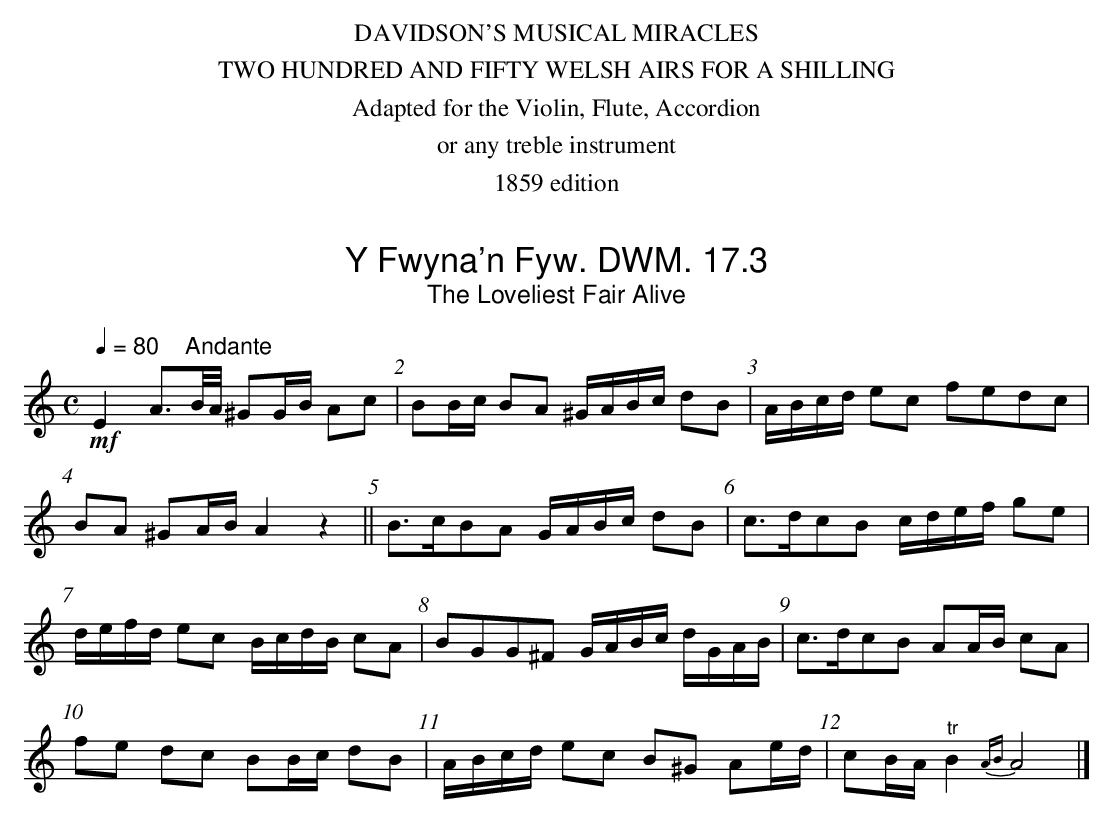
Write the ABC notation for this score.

X:1
T:Fwyna'n Fyw. DWM. 17.3, Y
T:Loveliest Fair Alive, The
M:C
L:1/16
Q:1/4=80 "    Andante"
K:Am
!mf!E4 A3B/A/ ^G2GB A2c2|B2Bc B2A2 ^GABc d2B2|\\
ABcd e2c2 f2e2d2c2|
B2A2 ^G2AB A4 z4||B2>c2B2A2 GABc d2B2|\\
c2>d2c2B2 cdef g2e2|
defd e2c2 BcdB c2A2|B2G2G2^F2 GABc dGAB|\\
c2>d2c2B2 A2AB c2A2|
f2e2 d2c2 B2Bc d2B2|ABcd e2c2 B2^G2 A2ed|\\
c2BA "^tr"B4 {AB}A8|]
